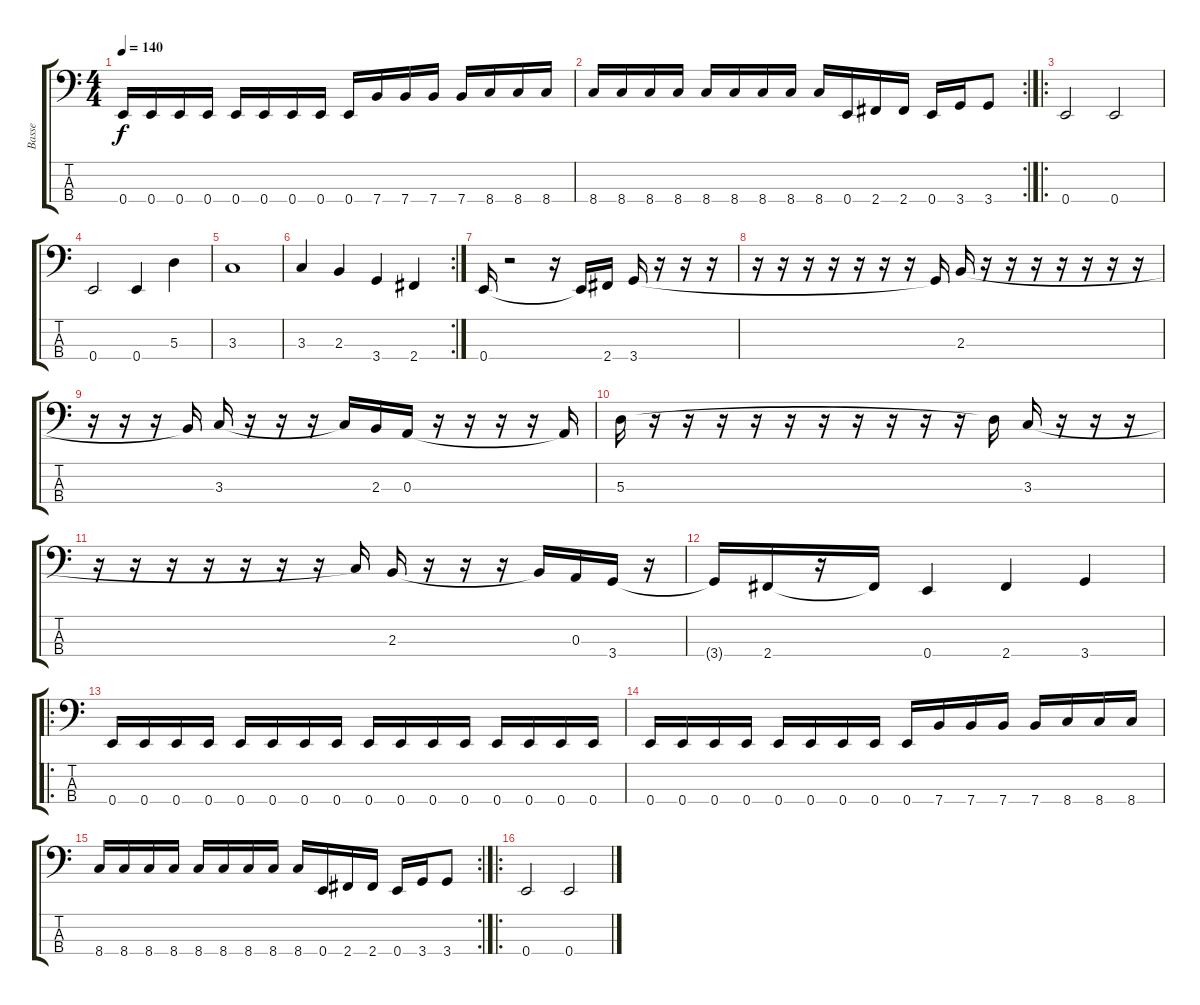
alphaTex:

\track ("Basse" "Basse") {instrument electricbassfinger}
\staff {score tabs}
\tuning (G2 D2 A1 E1) {hide}
\ts (4 4)
\tempo 140
\clef f4
\ks c
0.4.16{dy f} 0.4.16 0.4.16 0.4.16 0.4.16 0.4.16 0.4.16 0.4.16 0.4.16 7.4.16 7.4.16 7.4.16 7.4.16 8.4.16 8.4.16 8.4.16 |
\rc 2
8.4.16 8.4.16 8.4.16 8.4.16 8.4.16 8.4.16 8.4.16 8.4.16 8.4.16 0.4.16 2.4.16 2.4.16 0.4.16 3.4.16 3.4.8 |
\ro
0.4.2 0.4.2 |
0.4.2 0.4.4 5.3.4 |
3.3.1 |
\rc 2
3.3.4 2.3.4 3.4.4 2.4.4 |
0.4.16 r.2 r.16 0.4{t}.16 2.4.16 3.4.16 r.16 r.16 r.16 |
r.16 r.16 r.16 r.16 r.16 r.16 r.16 3.4{t}.16 2.3.16 r.16 r.16 r.16 r.16 r.16 r.16 r.16 |
r.16 r.16 r.16 2.3{t}.16 3.3.16 r.16 r.16 r.16 3.3{t}.16 2.3.16 0.3.16 r.16 r.16 r.16 r.16 0.3{t}.16 |
5.3.16 r.16 r.16 r.16 r.16 r.16 r.16 r.16 r.16 r.16 r.16 5.3{t}.16 3.3.16 r.16 r.16 r.16 |
r.16 r.16 r.16 r.16 r.16 r.16 r.16 3.3{t}.16 2.3.16 r.16 r.16 r.16 2.3{t}.16 0.3.16 3.4.16 r.16 |
3.4{t}.16 2.4.16 r.16 2.4{t}.16 0.4.4 2.4.4 3.4.4 |
\ro
0.4.16 0.4.16 0.4.16 0.4.16 0.4.16 0.4.16 0.4.16 0.4.16 0.4.16 0.4.16 0.4.16 0.4.16 0.4.16 0.4.16 0.4.16 0.4.16 |
0.4.16 0.4.16 0.4.16 0.4.16 0.4.16 0.4.16 0.4.16 0.4.16 0.4.16 7.4.16 7.4.16 7.4.16 7.4.16 8.4.16 8.4.16 8.4.16 |
\rc 2
8.4.16 8.4.16 8.4.16 8.4.16 8.4.16 8.4.16 8.4.16 8.4.16 8.4.16 0.4.16 2.4.16 2.4.16 0.4.16 3.4.16 3.4.8 |
\ro
0.4.2 0.4.2
